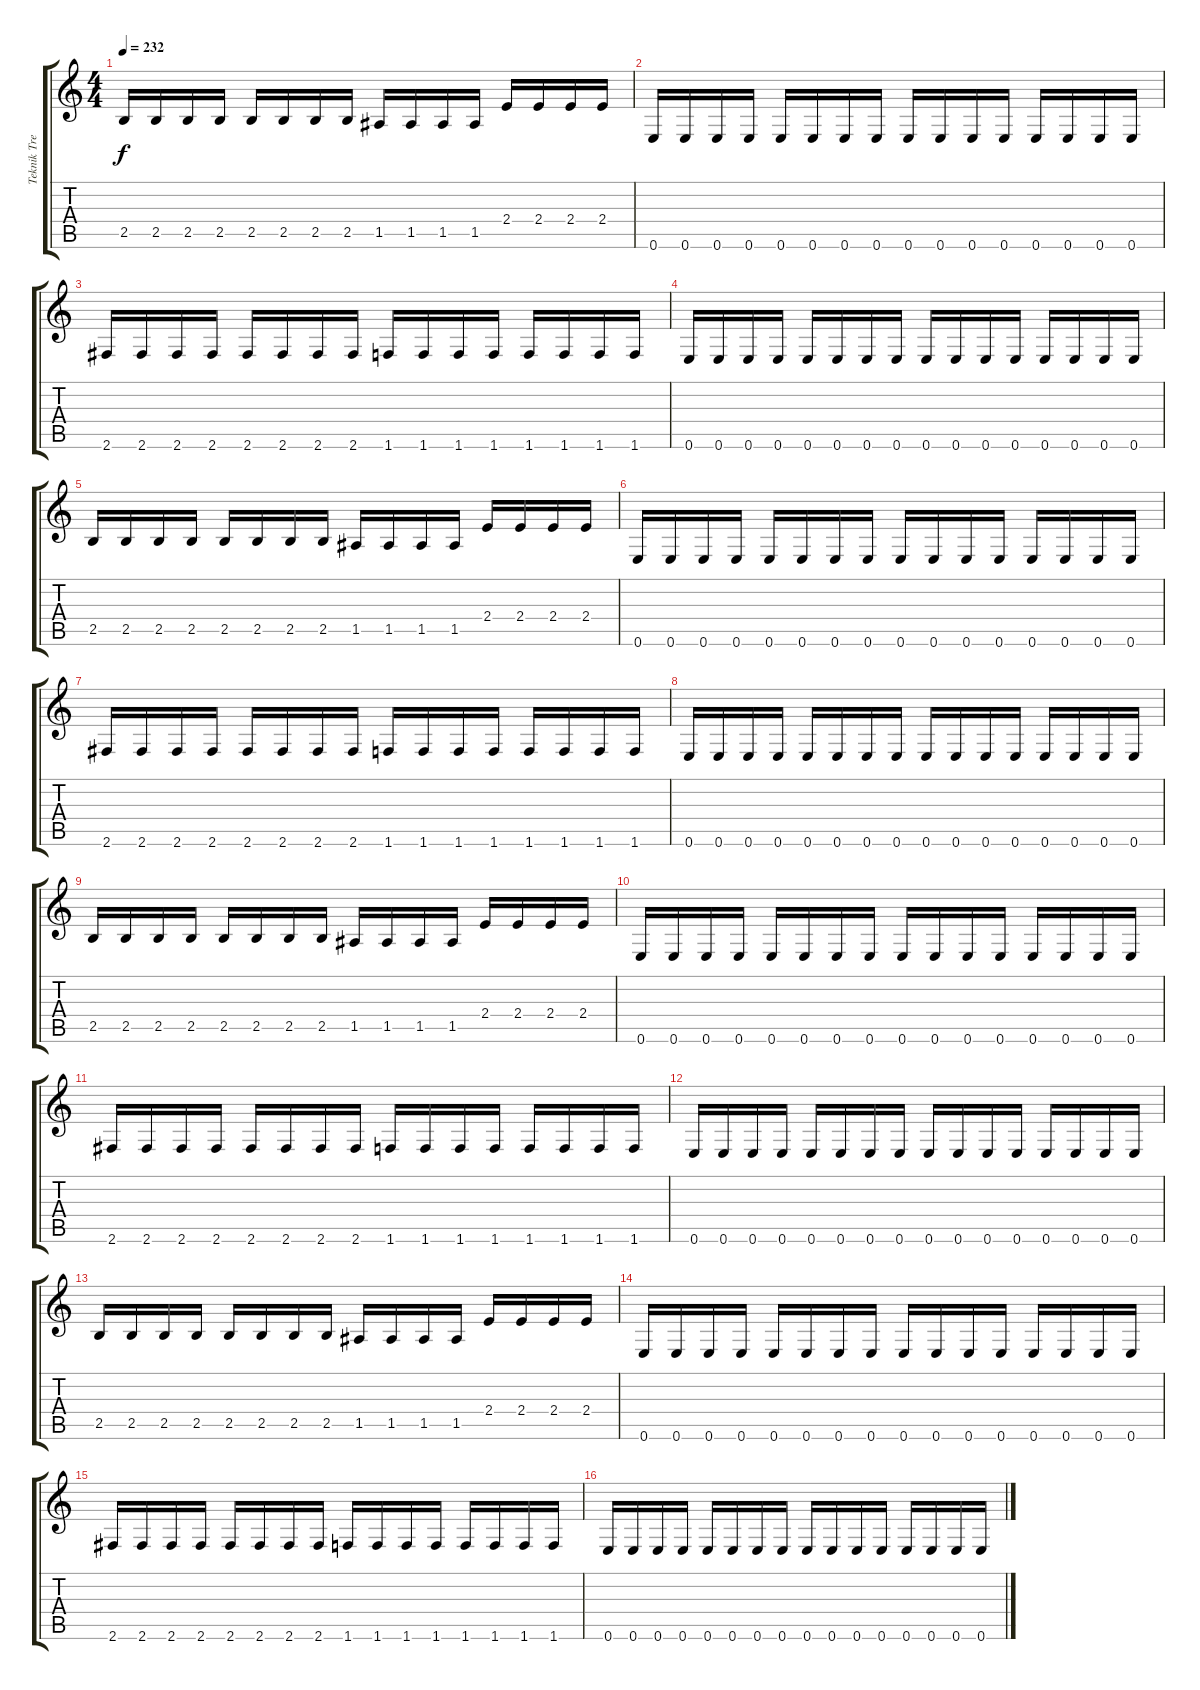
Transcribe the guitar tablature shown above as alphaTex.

\track ("Teknik Tremolo Guitar" "Teknik Tre") {instrument distortionguitar}
\staff {score tabs}
\tuning (E4 B3 G3 D3 A2 E2) {hide}
\ts (4 4)
\tempo 232
\clef g2
\ks c
2.5.16{dy f} 2.5.16 2.5.16 2.5.16 2.5.16 2.5.16 2.5.16 2.5.16 1.5.16 1.5.16 1.5.16 1.5.16 2.4.16 2.4.16 2.4.16 2.4.16 |
0.6.16 0.6.16 0.6.16 0.6.16 0.6.16 0.6.16 0.6.16 0.6.16 0.6.16 0.6.16 0.6.16 0.6.16 0.6.16 0.6.16 0.6.16 0.6.16 |
2.6.16 2.6.16 2.6.16 2.6.16 2.6.16 2.6.16 2.6.16 2.6.16 1.6.16 1.6.16 1.6.16 1.6.16 1.6.16 1.6.16 1.6.16 1.6.16 |
0.6.16 0.6.16 0.6.16 0.6.16 0.6.16 0.6.16 0.6.16 0.6.16 0.6.16 0.6.16 0.6.16 0.6.16 0.6.16 0.6.16 0.6.16 0.6.16 |
2.5.16 2.5.16 2.5.16 2.5.16 2.5.16 2.5.16 2.5.16 2.5.16 1.5.16 1.5.16 1.5.16 1.5.16 2.4.16 2.4.16 2.4.16 2.4.16 |
0.6.16 0.6.16 0.6.16 0.6.16 0.6.16 0.6.16 0.6.16 0.6.16 0.6.16 0.6.16 0.6.16 0.6.16 0.6.16 0.6.16 0.6.16 0.6.16 |
2.6.16 2.6.16 2.6.16 2.6.16 2.6.16 2.6.16 2.6.16 2.6.16 1.6.16 1.6.16 1.6.16 1.6.16 1.6.16 1.6.16 1.6.16 1.6.16 |
0.6.16 0.6.16 0.6.16 0.6.16 0.6.16 0.6.16 0.6.16 0.6.16 0.6.16 0.6.16 0.6.16 0.6.16 0.6.16 0.6.16 0.6.16 0.6.16 |
2.5.16 2.5.16 2.5.16 2.5.16 2.5.16 2.5.16 2.5.16 2.5.16 1.5.16 1.5.16 1.5.16 1.5.16 2.4.16 2.4.16 2.4.16 2.4.16 |
0.6.16 0.6.16 0.6.16 0.6.16 0.6.16 0.6.16 0.6.16 0.6.16 0.6.16 0.6.16 0.6.16 0.6.16 0.6.16 0.6.16 0.6.16 0.6.16 |
2.6.16 2.6.16 2.6.16 2.6.16 2.6.16 2.6.16 2.6.16 2.6.16 1.6.16 1.6.16 1.6.16 1.6.16 1.6.16 1.6.16 1.6.16 1.6.16 |
0.6.16 0.6.16 0.6.16 0.6.16 0.6.16 0.6.16 0.6.16 0.6.16 0.6.16 0.6.16 0.6.16 0.6.16 0.6.16 0.6.16 0.6.16 0.6.16 |
2.5.16 2.5.16 2.5.16 2.5.16 2.5.16 2.5.16 2.5.16 2.5.16 1.5.16 1.5.16 1.5.16 1.5.16 2.4.16 2.4.16 2.4.16 2.4.16 |
0.6.16 0.6.16 0.6.16 0.6.16 0.6.16 0.6.16 0.6.16 0.6.16 0.6.16 0.6.16 0.6.16 0.6.16 0.6.16 0.6.16 0.6.16 0.6.16 |
2.6.16 2.6.16 2.6.16 2.6.16 2.6.16 2.6.16 2.6.16 2.6.16 1.6.16 1.6.16 1.6.16 1.6.16 1.6.16 1.6.16 1.6.16 1.6.16 |
0.6.16 0.6.16 0.6.16 0.6.16 0.6.16 0.6.16 0.6.16 0.6.16 0.6.16 0.6.16 0.6.16 0.6.16 0.6.16 0.6.16 0.6.16 0.6.16
